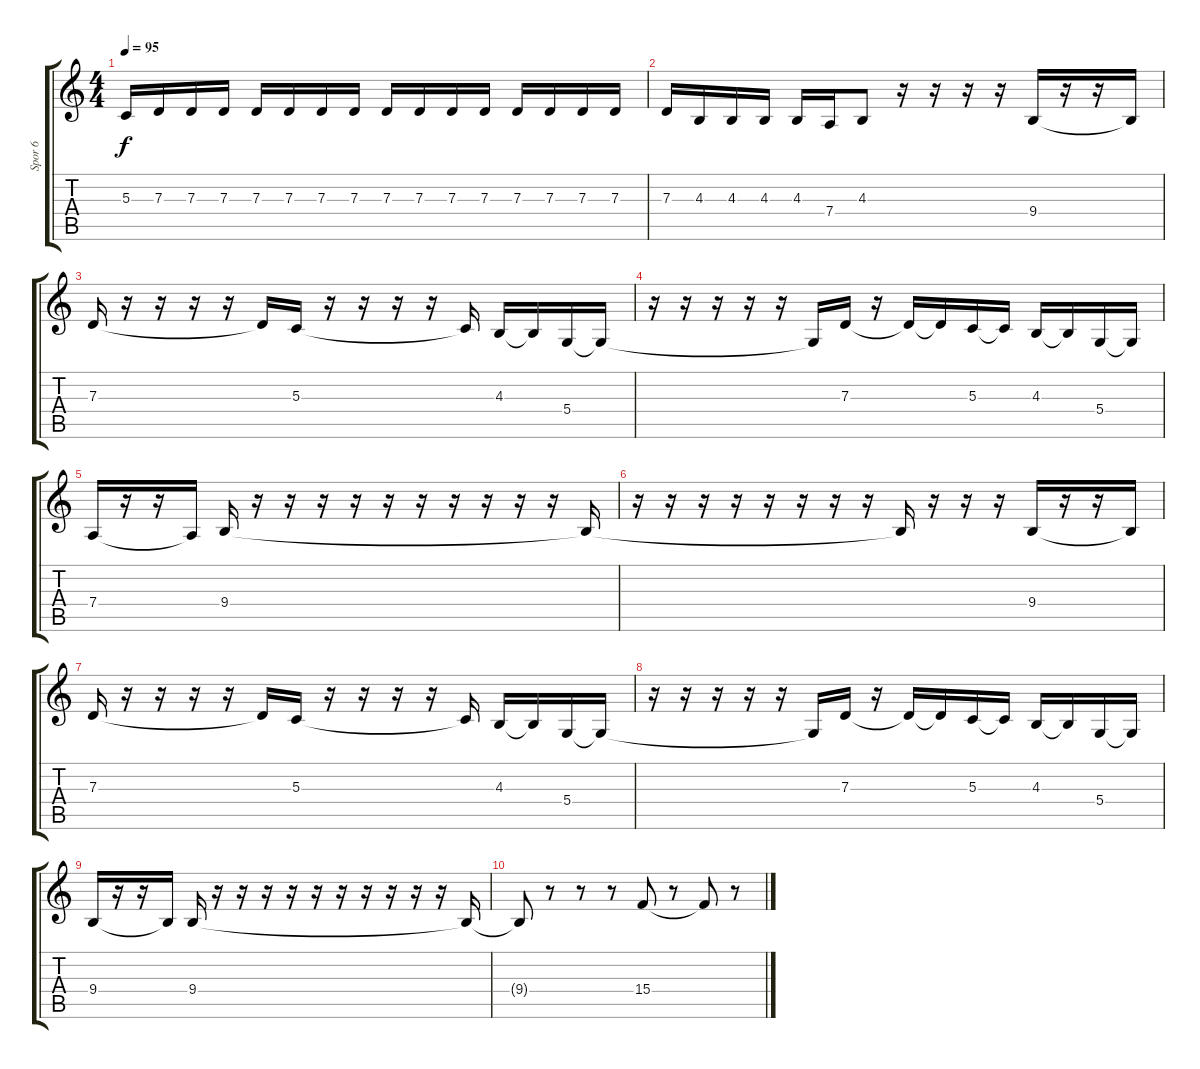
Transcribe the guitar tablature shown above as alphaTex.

\track ("Spor 6" "Spor 6") {instrument harmonica}
\staff {score tabs}
\tuning (E4 B3 G3 D3 A2 E2) {hide}
\ts (4 4)
\tempo 95
\clef g2
\ks c
5.3.16{dy f} 7.3.16 7.3.16 7.3.16 7.3.16 7.3.16 7.3.16 7.3.16 7.3.16 7.3.16 7.3.16 7.3.16 7.3.16 7.3.16 7.3.16 7.3.16 |
7.3.16 4.3.16 4.3.16 4.3.16 4.3.16 7.4.16 4.3.8 r.16 r.16 r.16 r.16 9.4.16 r.16 r.16 9.4{t}.16 |
7.3.16 r.16 r.16 r.16 r.16 7.3{t}.16 5.3.16 r.16 r.16 r.16 r.16 5.3{t}.16 4.3.16 4.3{t}.16 5.4.16 5.4{t}.16 |
r.16 r.16 r.16 r.16 r.16 5.4{t}.16 7.3.16 r.16 7.3{t}.16 7.3{t}.16 5.3.16 5.3{t}.16 4.3.16 4.3{t}.16 5.4.16 5.4{t}.16 |
7.4.16 r.16 r.16 7.4{t}.16 9.4.16 r.16 r.16 r.16 r.16 r.16 r.16 r.16 r.16 r.16 r.16 9.4{t}.16 |
r.16 r.16 r.16 r.16 r.16 r.16 r.16 r.16 9.4{t}.16 r.16 r.16 r.16 9.4.16 r.16 r.16 9.4{t}.16 |
7.3.16 r.16 r.16 r.16 r.16 7.3{t}.16 5.3.16 r.16 r.16 r.16 r.16 5.3{t}.16 4.3.16 4.3{t}.16 5.4.16 5.4{t}.16 |
r.16 r.16 r.16 r.16 r.16 5.4{t}.16 7.3.16 r.16 7.3{t}.16 7.3{t}.16 5.3.16 5.3{t}.16 4.3.16 4.3{t}.16 5.4.16 5.4{t}.16 |
9.4.16 r.16 r.16 9.4{t}.16 9.4.16 r.16 r.16 r.16 r.16 r.16 r.16 r.16 r.16 r.16 r.16 9.4{t}.16 |
9.4{t}.8 r.8 r.8 r.8 15.4.8 r.8 15.4{t}.8 r.8
